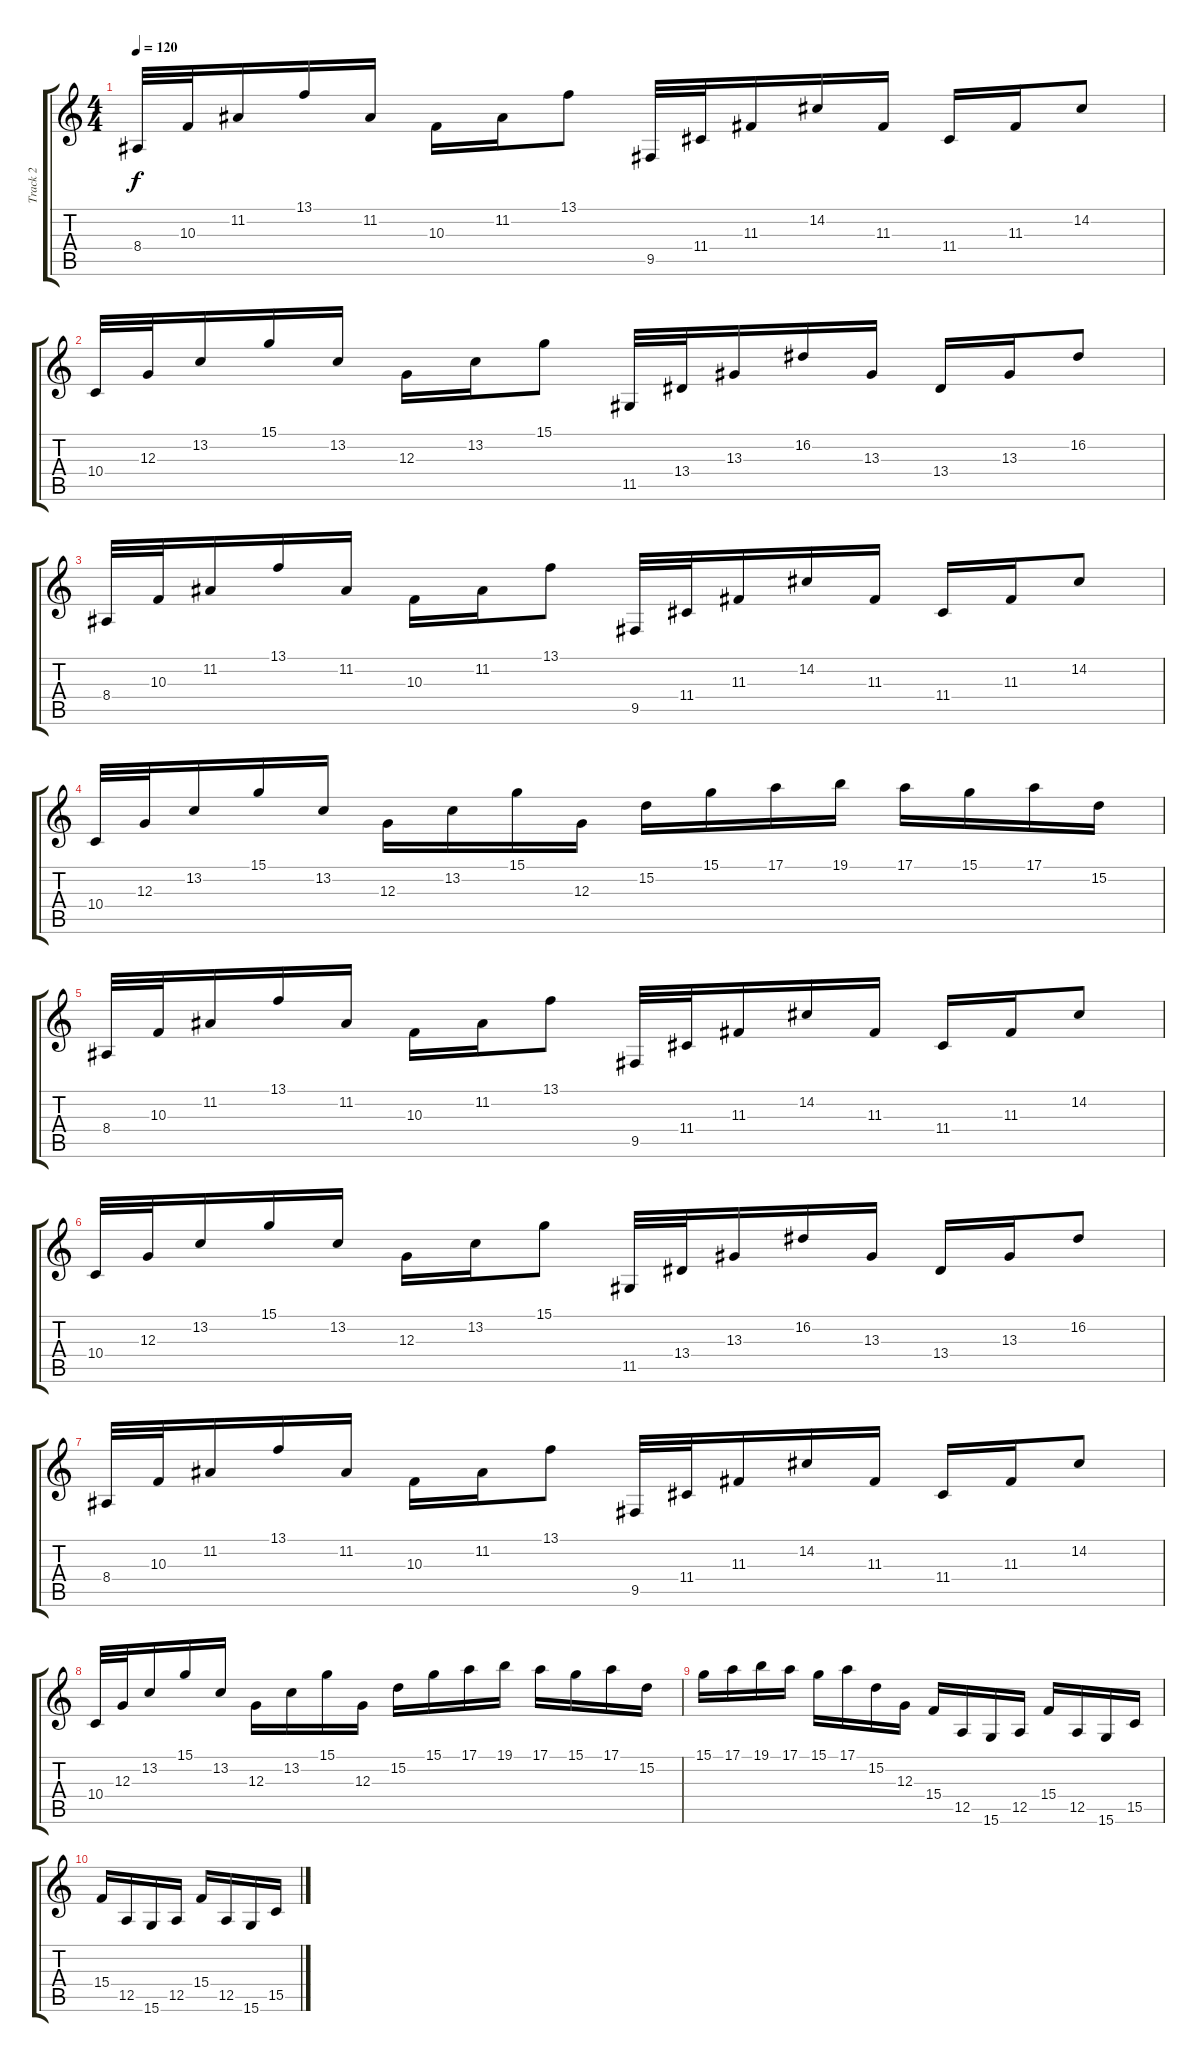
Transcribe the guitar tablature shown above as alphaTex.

\track ("Track 2" "Track 2") {instrument acousticgrandpiano}
\staff {score tabs}
\tuning (E4 B3 G3 D3 A2 E2) {hide}
\ts (4 4)
\tempo 120
\clef g2
\ks c
8.4.32{dy f instrument acousticgrandpiano} 10.3.32 11.2.16 13.1.16 11.2.16 10.3.16 11.2.16 13.1.8 9.5.32 11.4.32 11.3.16 14.2.16 11.3.16 11.4.16 11.3.16 14.2.8 |
10.4.32 12.3.32 13.2.16 15.1.16 13.2.16 12.3.16 13.2.16 15.1.8 11.5.32 13.4.32 13.3.16 16.2.16 13.3.16 13.4.16 13.3.16 16.2.8 |
8.4.32 10.3.32 11.2.16 13.1.16 11.2.16 10.3.16 11.2.16 13.1.8 9.5.32 11.4.32 11.3.16 14.2.16 11.3.16 11.4.16 11.3.16 14.2.8 |
10.4.32 12.3.32 13.2.16 15.1.16 13.2.16 12.3.16 13.2.16 15.1.16 12.3.16 15.2.16 15.1.16 17.1.16 19.1.16 17.1.16 15.1.16 17.1.16 15.2.16 |
8.4.32 10.3.32 11.2.16 13.1.16 11.2.16 10.3.16 11.2.16 13.1.8 9.5.32 11.4.32 11.3.16 14.2.16 11.3.16 11.4.16 11.3.16 14.2.8 |
10.4.32 12.3.32 13.2.16 15.1.16 13.2.16 12.3.16 13.2.16 15.1.8 11.5.32 13.4.32 13.3.16 16.2.16 13.3.16 13.4.16 13.3.16 16.2.8 |
8.4.32 10.3.32 11.2.16 13.1.16 11.2.16 10.3.16 11.2.16 13.1.8 9.5.32 11.4.32 11.3.16 14.2.16 11.3.16 11.4.16 11.3.16 14.2.8 |
10.4.32 12.3.32 13.2.16 15.1.16 13.2.16 12.3.16 13.2.16 15.1.16 12.3.16 15.2.16 15.1.16 17.1.16 19.1.16 17.1.16 15.1.16 17.1.16 15.2.16 |
15.1.16 17.1.16 19.1.16 17.1.16 15.1.16 17.1.16 15.2.16 12.3.16 15.4.16 12.5.16 15.6.16 12.5.16 15.4.16 12.5.16 15.6.16 15.5.16 |
15.4.16 12.5.16 15.6.16 12.5.16 15.4.16 12.5.16 15.6.16 15.5.16
